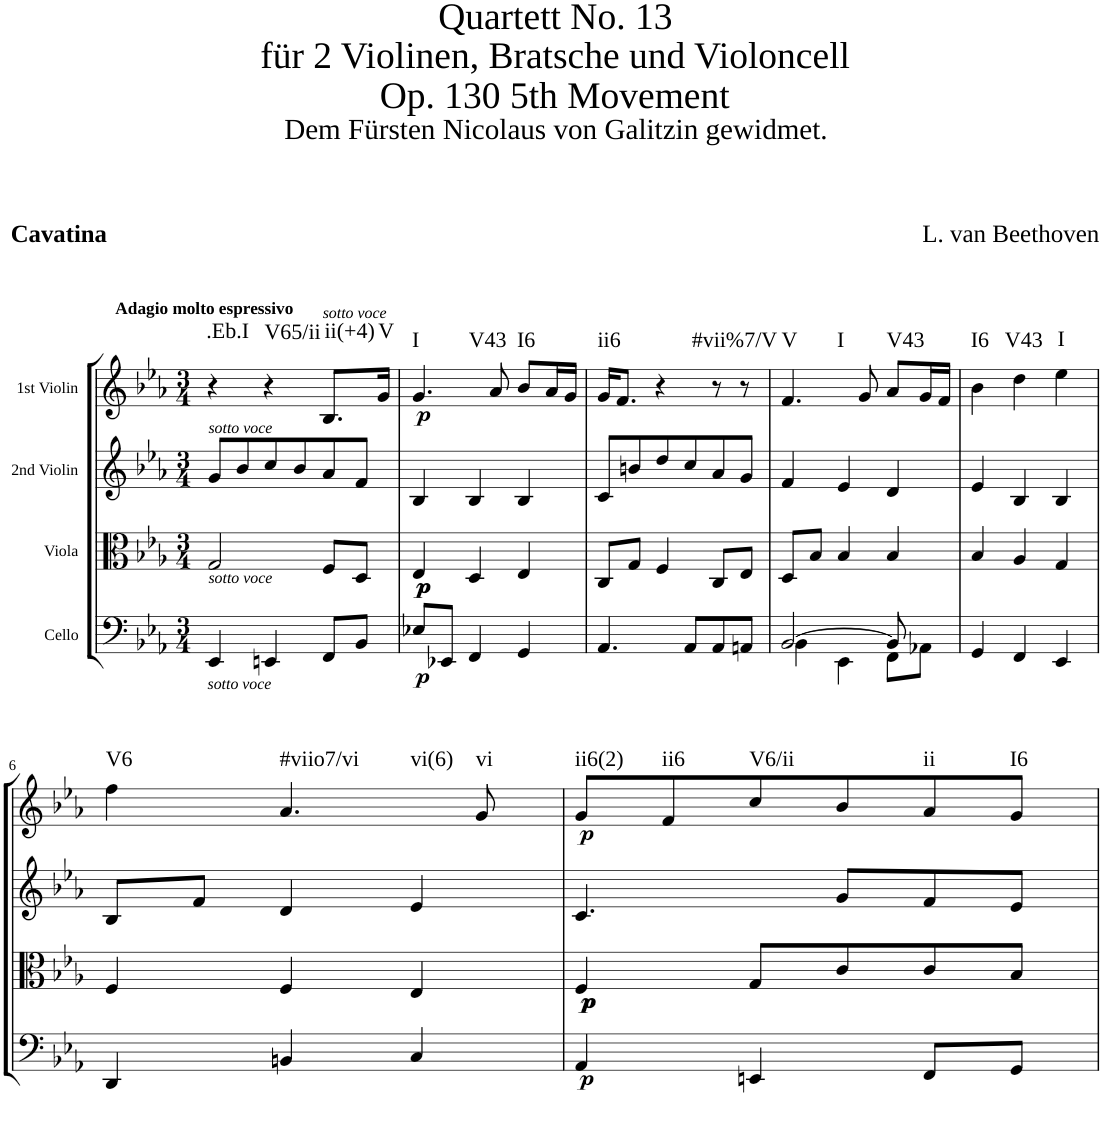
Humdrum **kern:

**kern	**dynam	**kern	**dynam	**kern	**kern	**dynam	**harte
*part4	*part4	*part3	*part3	*part2	*part1	*part1	*part1
*staff4	*staff4	*staff3	*staff3	*staff2	*staff1	*staff1	*
*I"Cello	*	*I"Viola	*	*I"2nd Violin	*I"1st Violin	*	*
*	*	*I'Vla	*	*I'Vln	*I'Vln	*	*
*clefF4	*	*clefC3	*	*clefG2	*clefG2	*	*
*k[b-e-a-]	*	*k[b-e-a-]	*	*k[b-e-a-]	*k[b-e-a-]	*	*
*E-:	*	*E-:	*	*E-:	*E-:	*	*
*M3/4	*	*M3/4	*	*M3/4	*M3/4	*	*
=1	=1	=1	=1	=1	=1	=1	=1
!	!	!	!	!	!LO:TX:a:B:t=Adagio molto espressivo	!	!
!	!	!	!	!LO:TX:a:i:t=sotto voce	!	!	!
!	!	!LO:TX:b:i:t=sotto voce	!	!	!	!	!
!LO:TX:b:i:t=sotto voce	!	!	!	!	!	!	!LO:H:kt=.Eb.I
4EE-/	.	2G/	.	8g/L	4r	.	N
.	.	.	.	8b-/	.	.	.
!	!	!	!	!	!	!	!LO:H:kt=V65/ii
4EEn/	.	.	.	8cc/	4r	.	N
.	.	.	.	8b-/	.	.	.
!	!	!	!	!	!LO:TX:a:i:t=sotto voce	!	!LO:H:kt=ii(+4)
8FF/L	.	8F/L	.	8a-/	8.B-/L	.	N
8BB-/J	.	8D/J	.	8f/J	.	.	.
!	!	!	!	!	!	!	!LO:H:kt=V
.	.	.	.	.	16g/Jk	.	N
=2	=2	=2	=2	=2	=2	=2	=2
!	!LO:DY:b	!	!LO:DY:b	!	!	!	!
!	!	!	!LO:DY:n=1:b	!	!	!LO:DY:b	!LO:H:n=1:kt=I
!	!	!	!	!	!	!	!LO:H:n=2:kt=V43
8E-X/L	p	4E-/	p p	4B-/	4.g/	p	N N
8EE-X/J	.	.	.	.	.	.	.
4FF/	.	4D/	.	4B-/	.	.	.
.	.	.	.	.	8a-/	.	.
!	!	!	!	!	!	!	!LO:H:kt=I6
4GG/	.	4E-/	.	4B-/	8b-/L	.	N
.	.	.	.	.	16a-/L	.	.
.	.	.	.	.	16g/JJ	.	.
=3	=3	=3	=3	=3	=3	=3	=3
!	!	!	!	!	!	!	!LO:H:kt=ii6
4.AA-/	.	8C/L	.	8c/L	16g/KL	.	N
.	.	.	.	.	8.f/J	.	.
.	.	8G/J	.	8bn/	.	.	.
.	.	4F/	.	8dd/	4r	.	.
8AA-/L	.	.	.	8cc/	.	.	.
8AA-/	.	8C/L	.	8a-/	8r	.	.
!	!	!	!	!	!	!	!LO:H:kt=#vii%7/V
8AAn/J	.	8E-/J	.	8g/J	8r	.	N
=4	=4	=4	=4	=4	=4	=4	=4
*^	*	*	*	*	*	*	*
!	!	!	!	!	!	!	!	!LO:H:n=1:kt=V
!	!	!	!	!	!	!	!	!LO:H:n=2:kt=I
[2BB-/	4BB-\	.	8D/L	.	4f/	4.f/	.	N N
.	.	.	8B-/J	.	.	.	.	.
.	4EE-\	.	4B-/	.	4e-/	.	.	.
.	.	.	.	.	.	8g/	.	.
!	!	!	!	!	!	!	!	!LO:H:kt=V43
8BB-/]	8FF\L	.	4B-/	.	4d/	8a-/L	.	N
8ryy	8AA-X\J	.	.	.	.	16g/L	.	.
.	.	.	.	.	.	16f/JJ	.	.
*v	*v	*	*	*	*	*	*	*
=5	=5	=5	=5	=5	=5	=5	=5
!	!	!	!	!	!	!	!LO:H:kt=I6
4GG/	.	4B-/	.	4e-/	4b-\	.	N
!	!	!	!	!	!	!	!LO:H:kt=V43
4FF/	.	4A-/	.	4B-/	4dd\	.	N
!	!	!	!	!	!	!	!LO:H:kt=I
4EE-/	.	4G/	.	4B-/	4ee-\	.	N
!!LO:LB:g=z
=6	=6	=6	=6	=6	=6	=6	=6
!	!	!	!	!	!	!	!LO:H:kt=V6
4DD/	.	4F/	.	8B-/L	4ff\	.	N
.	.	.	.	8f/J	.	.	.
!	!	!	!	!	!	!	!LO:H:n=1:kt=#viio7/vi
!	!	!	!	!	!	!	!LO:H:n=2:kt=vi(6)
4BBn/	.	4F/	.	4d/	4.a-/	.	N N
4C/	.	4E-/	.	4e-/	.	.	.
!	!	!	!	!	!	!	!LO:H:kt=vi
.	.	.	.	.	8g/	.	N
=7	=7	=7	=7	=7	=7	=7	=7
!	!LO:DY:b	!	!LO:DY:b	!	!	!	!
!	!	!	!LO:DY:n=1:b	!	!	!LO:DY:b	!LO:H:kt=ii6(2)
4AA-/	p	4F/	p p	4.c/	8g/L	p	N
!	!	!	!	!	!	!	!LO:H:kt=ii6
.	.	.	.	.	8f/	.	N
!	!	!	!	!	!	!	!LO:H:kt=V6/ii
4EEn/	.	8G/L	.	.	8cc/	.	N
.	.	8c/	.	8g/L	8b-/	.	.
!	!	!	!	!	!	!	!LO:H:kt=ii
8FF/L	.	8c/	.	8f/	8a-/	.	N
!	!	!	!	!	!	!	!LO:H:kt=I6
8GG/J	.	8B-/J	.	8e-/J	8g/J	.	N
=	=	=	=	=	=	=	=
*-	*-	*-	*-	*-	*-	*-	*-
